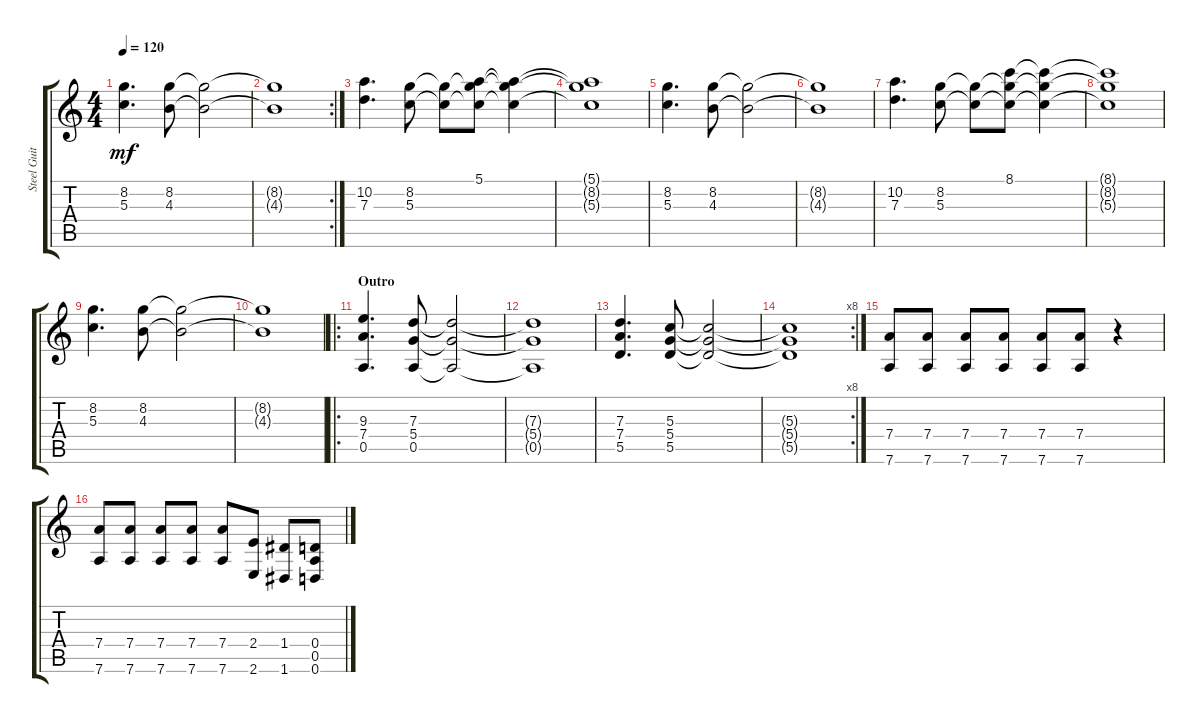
\track ("Steel Guitar" "Steel Guit") {instrument acousticguitarsteel}
\staff {score tabs}
\tuning (E4 B3 G3 D3 A2 D2) {hide}
\ts (4 4)
\tempo 120
\clef g2
\ks c
(8.2 5.3).4{d dy mf} (8.2 4.3).8 (8.2{t} 4.3{t}).2 |
\rc 2
(8.2{t} 4.3{t}).1 |
(10.2 7.3).4{d} (8.2 5.3).8 (8.2{t} 5.3{t}).8 (5.1 8.2{t} 5.3{t}).8 (5.1{t} 8.2{t} 5.3{t}).4 |
(5.1{t} 8.2{t} 5.3{t}).1 |
(8.2 5.3).4{d} (8.2 4.3).8 (8.2{t} 4.3{t}).2 |
(8.2{t} 4.3{t}).1 |
(10.2 7.3).4{d} (8.2 5.3).8 (8.2{t} 5.3{t}).8 (8.1 8.2{t} 5.3{t}).8 (8.1{t} 8.2{t} 5.3{t}).4 |
(8.1{t} 8.2{t} 5.3{t}).1 |
(8.2 5.3).4{d} (8.2 4.3).8 (8.2{t} 4.3{t}).2 |
(8.2{t} 4.3{t}).1 |
\ro
\section ("" "Outro")
(9.3 7.4 0.5).4{d} (7.3 5.4 0.5).8 (7.3{t} 5.4{t} 0.5{t}).2 |
(7.3{t} 5.4{t} 0.5{t}).1 |
(7.3 7.4 5.5).4{d} (5.3 5.4 5.5).8 (5.3{t} 5.4{t} 5.5{t}).2 |
\rc 8
(5.3{t} 5.4{t} 5.5{t}).1 |
(7.4 7.6).8 (7.4 7.6).8 (7.4 7.6).8 (7.4 7.6).8 (7.4 7.6).8 (7.4 7.6).8 r.4 |
(7.4 7.6).8 (7.4 7.6).8 (7.4 7.6).8 (7.4 7.6).8 (7.4 7.6).8 (2.4 2.6).8 (1.4 1.6).8 (0.4 0.5 0.6).8
